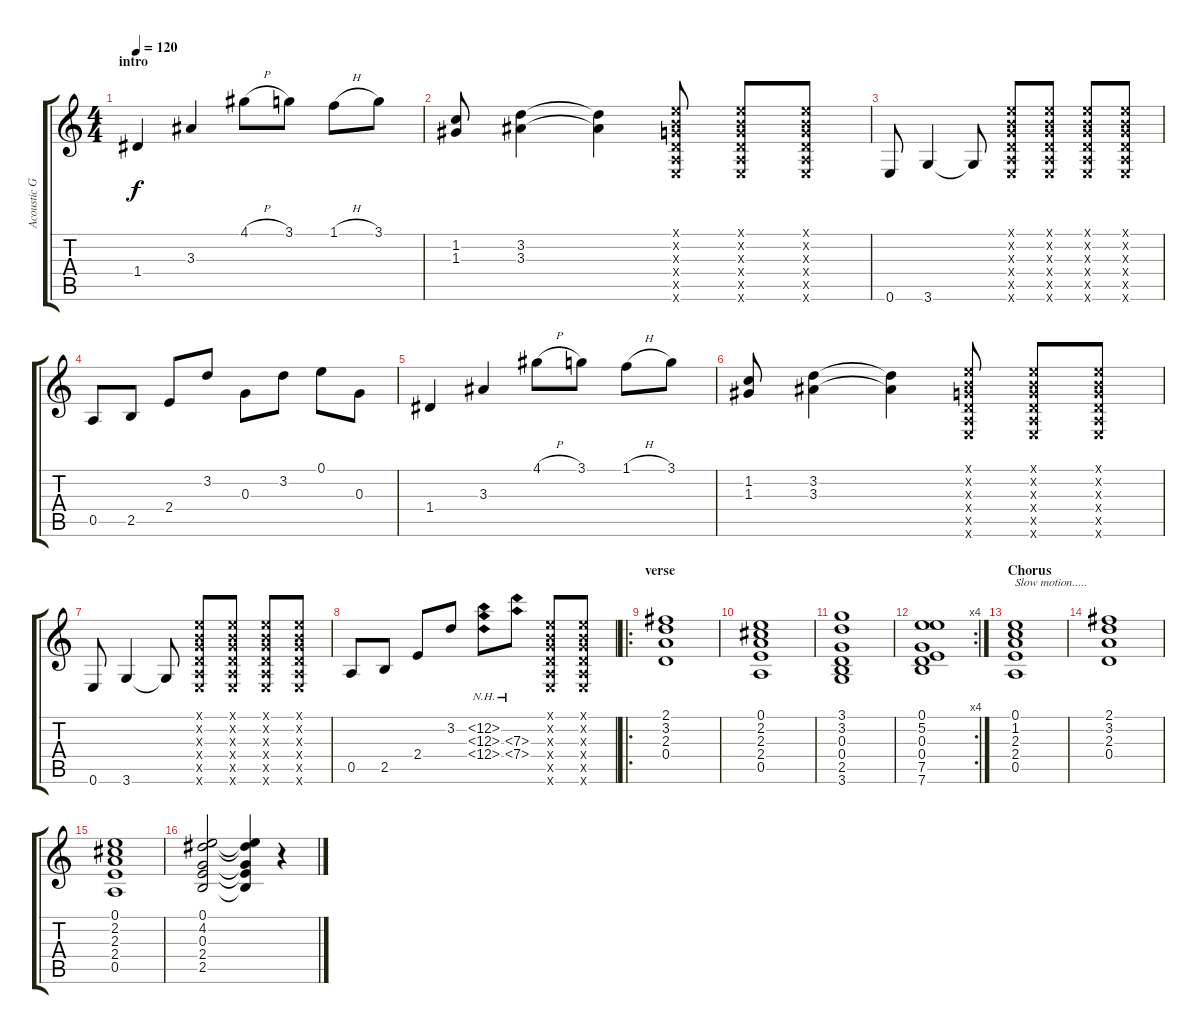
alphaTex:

\track ("Acoustic Guitar" "Acoustic G") {instrument acousticguitarnylon}
\staff {score tabs}
\tuning (E4 B3 G3 D3 A2 E2) {hide}
\ts (4 4)
\section ("" "intro")
\tempo 120
\clef g2
\ks c
1.4.4{dy f instrument acousticguitarnylon} 3.3.4 4.1{h}.8 3.1.8 1.1{h}.8 3.1.8 |
(1.2 1.3).8 (3.2 3.3).4 (3.2{t} 3.3{t}).4 (0.1{x} 0.2{x} 0.3{x} 0.4{x} 0.5{x} 0.6{x}).8 (0.1{x} 0.2{x} 0.3{x} 0.4{x} 0.5{x} 0.6{x}).8 (0.1{x} 0.2{x} 0.3{x} 0.4{x} 0.5{x} 0.6{x}).8 |
0.6.8 3.6.4 3.6{t}.8 (0.1{x} 0.2{x} 0.3{x} 0.4{x} 0.5{x} 0.6{x}).8 (0.1{x} 0.2{x} 0.3{x} 0.4{x} 0.5{x} 0.6{x}).8 (0.1{x} 0.2{x} 0.3{x} 0.4{x} 0.5{x} 0.6{x}).8 (0.1{x} 0.2{x} 0.3{x} 0.4{x} 0.5{x} 0.6{x}).8 |
0.5.8 2.5.8 2.4.8 3.2.8 0.3.8 3.2.8 0.1.8 0.3.8 |
1.4.4 3.3.4 4.1{h}.8 3.1.8 1.1{h}.8 3.1.8 |
(1.2 1.3).8 (3.2 3.3).4 (3.2{t} 3.3{t}).4 (0.1{x} 0.2{x} 0.3{x} 0.4{x} 0.5{x} 0.6{x}).8 (0.1{x} 0.2{x} 0.3{x} 0.4{x} 0.5{x} 0.6{x}).8 (0.1{x} 0.2{x} 0.3{x} 0.4{x} 0.5{x} 0.6{x}).8 |
0.6.8 3.6.4 3.6{t}.8 (0.1{x} 0.2{x} 0.3{x} 0.4{x} 0.5{x} 0.6{x}).8 (0.1{x} 0.2{x} 0.3{x} 0.4{x} 0.5{x} 0.6{x}).8 (0.1{x} 0.2{x} 0.3{x} 0.4{x} 0.5{x} 0.6{x}).8 (0.1{x} 0.2{x} 0.3{x} 0.4{x} 0.5{x} 0.6{x}).8 |
0.5.8 2.5.8 2.4.8 3.2.8 (12.2{nh} 12.3{nh} 12.4{nh}).8 (7.3{nh} 7.4{nh}).8 (0.1{x} 0.2{x} 0.3{x} 0.4{x} 0.5{x} 0.6{x}).8 (0.1{x} 0.2{x} 0.3{x} 0.4{x} 0.5{x} 0.6{x}).8 |
\ro
\section ("" "verse")
(2.1 3.2 2.3 0.4).1 |
(0.1 2.2 2.3 2.4 0.5).1 |
(3.1 3.2 0.3 0.4 2.5 3.6).1 |
\rc 4
(0.1 5.2 0.3 0.4 7.5 7.6).1 |
\section ("" "Chorus")
(0.1 1.2 2.3 2.4 0.5).1{txt "Slow motion....."} |
(2.1 3.2 2.3 0.4).1 |
(0.1 2.2 2.3 2.4 0.5).1 |
(0.1 4.2 0.3 2.4 2.5).2 (0.1{t} 4.2{t} 0.3{t} 2.4{t} 2.5{t}).4 r.4
